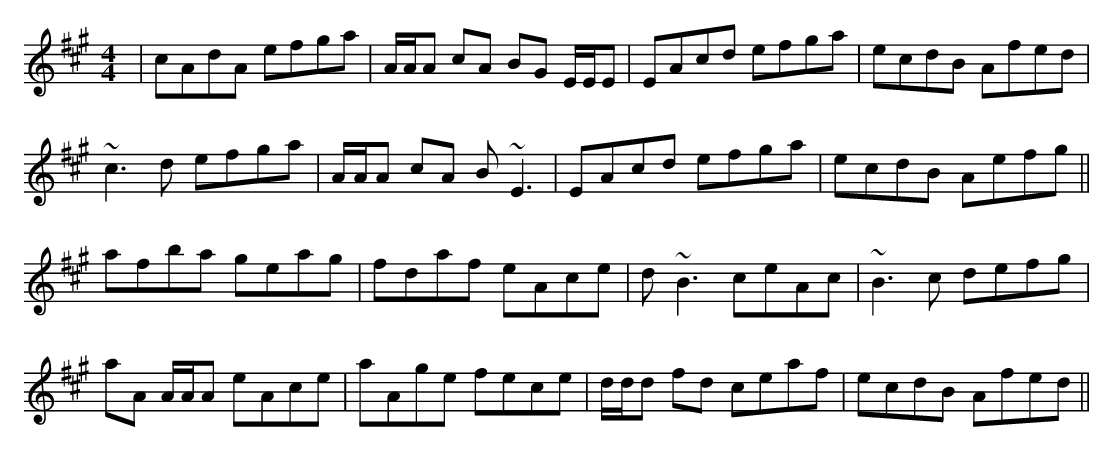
X:1
M:4/4
K:A
|cAdA efga|A/A/A cA BG E/E/E|EAcd efga|ecdB Afed|
~c3d efga|A/A/A cA B~E3|EAcd efga|ecdB Aefg||
afba geag|fdaf eAce|d~B3 ceAc|~B3c defg|
aA A/A/A eAce|aAge fece|d/d/d fd ceaf|ecdB Afed||
